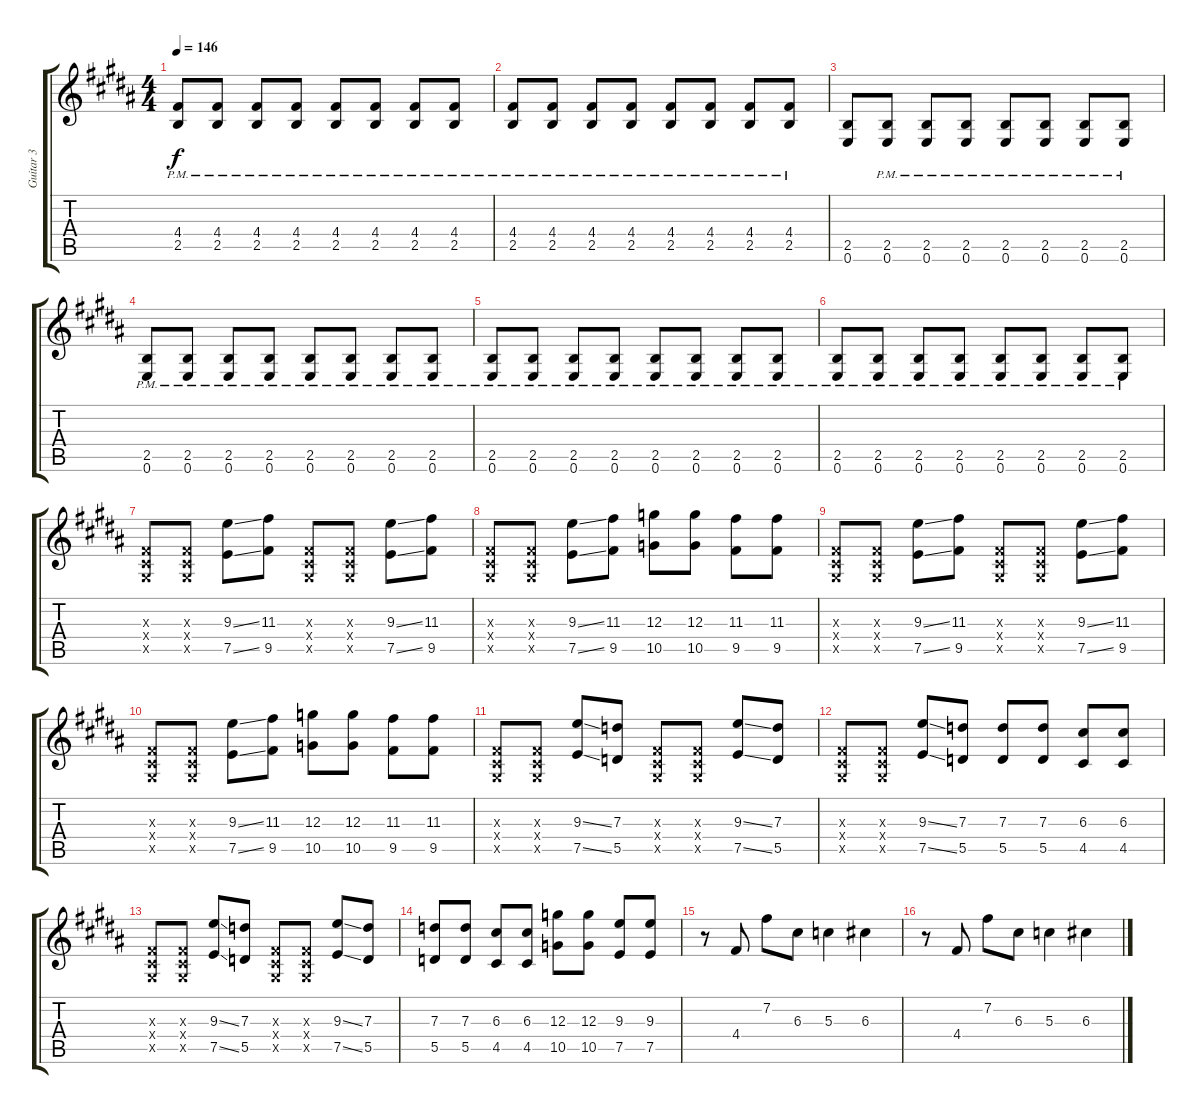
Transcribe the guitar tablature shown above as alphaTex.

\track ("Guitar 3" "Guitar 3") {instrument distortionguitar}
\staff {score tabs}
\tuning (E4 B3 G3 D3 A2 E2) {hide}
\ts (4 4)
\tempo 146
\clef g2
\ks b
(4.4{pm} 2.5{pm}).8{dy f} (4.4{pm} 2.5{pm}).8 (4.4{pm} 2.5{pm}).8 (4.4{pm} 2.5{pm}).8 (4.4{pm} 2.5{pm}).8 (4.4{pm} 2.5{pm}).8 (4.4{pm} 2.5{pm}).8 (4.4{pm} 2.5{pm}).8 |
(4.4{pm} 2.5{pm}).8 (4.4{pm} 2.5{pm}).8 (4.4{pm} 2.5{pm}).8 (4.4{pm} 2.5{pm}).8 (4.4{pm} 2.5{pm}).8 (4.4{pm} 2.5{pm}).8 (4.4{pm} 2.5{pm}).8 (4.4{pm} 2.5{pm}).8 |
(2.5 0.6).8 (2.5{pm} 0.6{pm}).8 (2.5{pm} 0.6{pm}).8 (2.5{pm} 0.6{pm}).8 (2.5{pm} 0.6{pm}).8 (2.5{pm} 0.6{pm}).8 (2.5{pm} 0.6{pm}).8 (2.5{pm} 0.6{pm}).8 |
(2.5{pm} 0.6{pm}).8 (2.5{pm} 0.6{pm}).8 (2.5{pm} 0.6{pm}).8 (2.5{pm} 0.6{pm}).8 (2.5{pm} 0.6{pm}).8 (2.5{pm} 0.6{pm}).8 (2.5{pm} 0.6{pm}).8 (2.5{pm} 0.6{pm}).8 |
(2.5{pm} 0.6{pm}).8 (2.5{pm} 0.6{pm}).8 (2.5{pm} 0.6{pm}).8 (2.5{pm} 0.6{pm}).8 (2.5{pm} 0.6{pm}).8 (2.5{pm} 0.6{pm}).8 (2.5{pm} 0.6{pm}).8 (2.5{pm} 0.6{pm}).8 |
(2.5{pm} 0.6{pm}).8 (2.5{pm} 0.6{pm}).8 (2.5{pm} 0.6{pm}).8 (2.5{pm} 0.6{pm}).8 (2.5{pm} 0.6{pm}).8 (2.5{pm} 0.6{pm}).8 (2.5{pm} 0.6{pm}).8 (2.5{pm} 0.6{pm}).8 |
(-1.3{x} -1.4{x} -1.5{x}).8 (-1.3{x} -1.4{x} -1.5{x}).8 (9.3{ss} 7.5{ss}).8 (11.3 9.5).8 (-1.3{x} -1.4{x} -1.5{x}).8 (-1.3{x} -1.4{x} -1.5{x}).8 (9.3{ss} 7.5{ss}).8 (11.3 9.5).8 |
(-1.3{x} -1.4{x} -1.5{x}).8 (-1.3{x} -1.4{x} -1.5{x}).8 (9.3{ss} 7.5{ss}).8 (11.3 9.5).8 (12.3 10.5).8 (12.3 10.5).8 (11.3 9.5).8 (11.3 9.5).8 |
(-1.3{x} -1.4{x} -1.5{x}).8 (-1.3{x} -1.4{x} -1.5{x}).8 (9.3{ss} 7.5{ss}).8 (11.3 9.5).8 (-1.3{x} -1.4{x} -1.5{x}).8 (-1.3{x} -1.4{x} -1.5{x}).8 (9.3{ss} 7.5{ss}).8 (11.3 9.5).8 |
(-1.3{x} -1.4{x} -1.5{x}).8 (-1.3{x} -1.4{x} -1.5{x}).8 (9.3{ss} 7.5{ss}).8 (11.3 9.5).8 (12.3 10.5).8 (12.3 10.5).8 (11.3 9.5).8 (11.3 9.5).8 |
(-1.3{x} -1.4{x} -1.5{x}).8 (-1.3{x} -1.4{x} -1.5{x}).8 (9.3{ss} 7.5{ss}).8 (7.3 5.5).8 (-1.3{x} -1.4{x} -1.5{x}).8 (-1.3{x} -1.4{x} -1.5{x}).8 (9.3{ss} 7.5{ss}).8 (7.3 5.5).8 |
(-1.3{x} -1.4{x} -1.5{x}).8 (-1.3{x} -1.4{x} -1.5{x}).8 (9.3{ss} 7.5{ss}).8 (7.3 5.5).8 (7.3 5.5).8 (7.3 5.5).8 (6.3 4.5).8 (6.3 4.5).8 |
(-1.3{x} -1.4{x} -1.5{x}).8 (-1.3{x} -1.4{x} -1.5{x}).8 (9.3{ss} 7.5{ss}).8 (7.3 5.5).8 (-1.3{x} -1.4{x} -1.5{x}).8 (-1.3{x} -1.4{x} -1.5{x}).8 (9.3{ss} 7.5{ss}).8 (7.3 5.5).8 |
(7.3 5.5).8 (7.3 5.5).8 (6.3 4.5).8 (6.3 4.5).8 (12.3 10.5).8 (12.3 10.5).8 (9.3 7.5).8 (9.3 7.5).8 |
r.8 4.4.8 7.2.8 6.3.8 5.3.4 6.3.4 |
r.8 4.4.8 7.2.8 6.3.8 5.3.4 6.3.4
